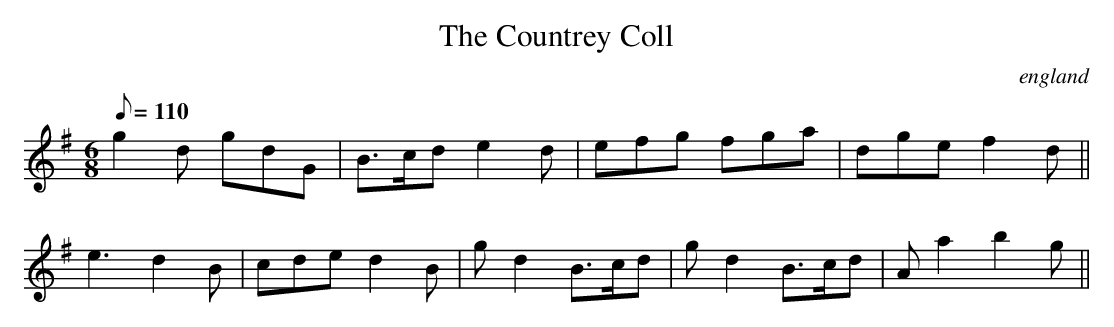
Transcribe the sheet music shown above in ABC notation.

X:1
T:The Countrey Coll
O:england
M:6/8
L:1/8
Q:110
K:G
g2d gdG|B>cd e2d|efg fga|dge f2d||
e3 d2B|cde d2B|gd2 B>cd|gd2 B>cd|Aa2 b2g||
